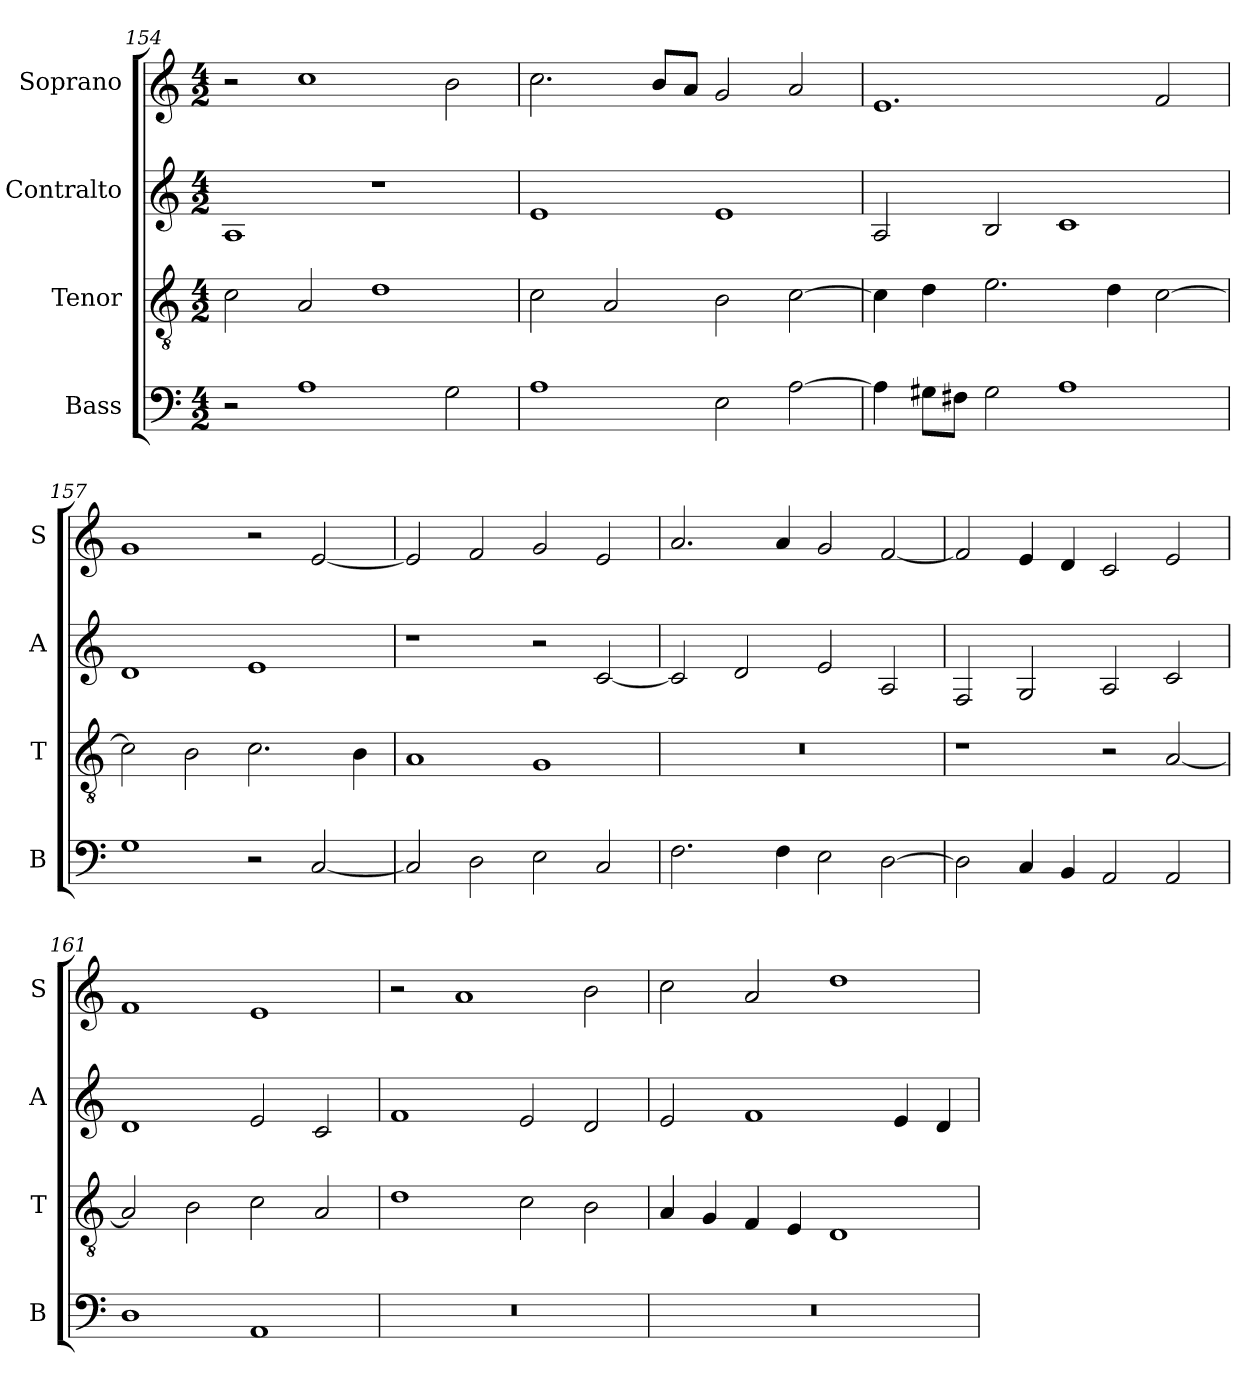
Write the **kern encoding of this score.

**kern	**kern	**kern	**kern
*part4	*part3	*part2	*part1
*staff4	*staff3	*staff2	*staff1
*I"Bass	*I"Tenor	*I"Contralto	*I"Soprano
*I'B	*I'T	*I'A	*I'S
*clefF4	*clefGv2	*clefG2	*clefG2
*k[]	*k[]	*k[]	*k[]
*A:aeo	*A:aeo	*A:aeo	*A:aeo
*M4/2	*M4/2	*M4/2	*M4/2
=154	=154	=154	=154
2r	2c	1A	2r
1A	2A	.	1cc
.	1d	1r	.
2G	.	.	2b
=155	=155	=155	=155
1A	2c	1e	2.cc
.	2A	.	.
.	.	.	8b/L
.	.	.	8a/J
2E	2B	1e	2g
[2A	[2c	.	2a
=156	=156	=156	=156
4A]	4c]	2A	1.e
8G#X\L	4d	.	.
8F#X\J	.	.	.
2G#	2.e	2B	.
1A	.	1c	.
.	4d	.	.
.	[2c	.	2f
=157	=157	=157	=157
1G	2c]	1d	1g
.	2B	.	.
2r	2.c	1e	2r
[2C	.	.	[2e
.	4B	.	.
=158	=158	=158	=158
2C]	1A	1r	2e]
2D	.	.	2f
2E	1G	2r	2g
2C	.	[2c	2e
=159	=159	=159	=159
2.F	0r	2c]	2.a
.	.	2d	.
4F	.	.	4a
2E	.	2e	2g
[2D	.	2A	[2f
=160	=160	=160	=160
2D]	1r	2F	2f]
4C	.	2G	4e
4BB	.	.	4d
2AA	2r	2A	2c
2AA	[2A	2c	2e
=161	=161	=161	=161
1D	2A]	1d	1f
.	2B	.	.
1AA	2c	2e	1e
.	2A	2c	.
=162	=162	=162	=162
0r	1d	1f	2r
.	.	.	1a
.	2c	2e	.
.	2B	2d	2b
=163	=163	=163	=163
0r	4A	2e	2cc
.	4G	.	.
.	4F	1f	2a
.	4E	.	.
.	1D	.	1dd
.	.	4e	.
.	.	4d	.
=	=	=	=
*-	*-	*-	*-
